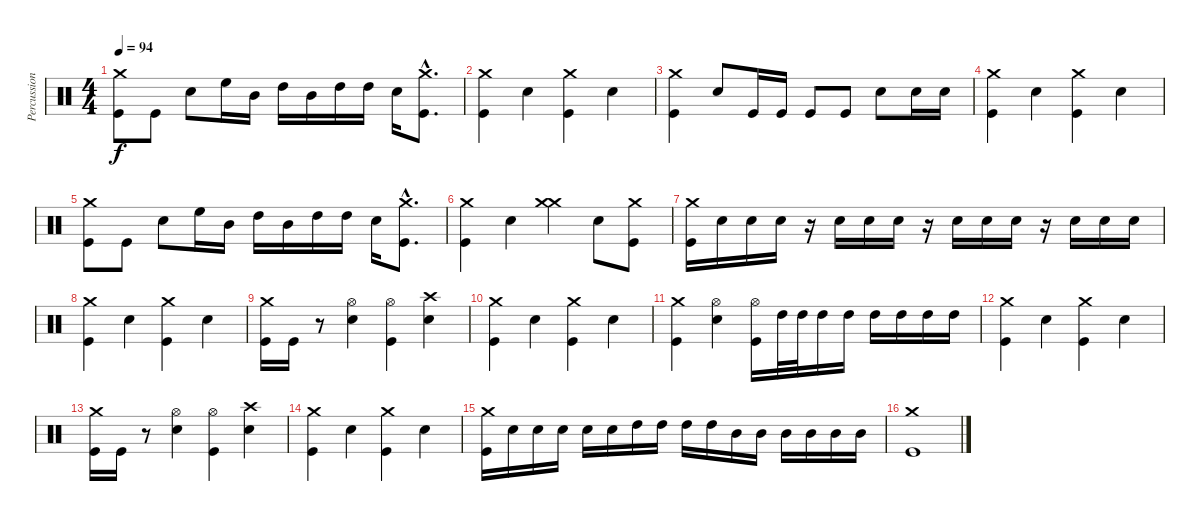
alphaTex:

\track ("Percussion" "Percussion") {instrument percussion}
\staff {score}
\articulation defaults
\ts (4 4)
\tempo 94
\clef neutral
\ks c
("Crash medium (hit)" "Kick (hit)").8{dy f} "Kick (hit)".8 "Snare (hit) 2".8 "High Floor Tom (hit)".16 "Mid Tom (hit)".16 "High Tom (hit)".16 "Mid Tom (hit)".16 "High Tom (hit)".16 "High Tom (hit)".16 "Snare (hit) 2".16 ("Crash medium (hit)"{hac} "Kick (hit)"{hac}).8{d} |
("Crash medium (hit)" "Kick (hit)").4 "Snare (hit) 2".4 ("Crash medium (hit)" "Kick (hit)").4 "Snare (hit) 2".4 |
("Crash medium (hit)" "Kick (hit)").4 "Snare (hit) 2".8 "Kick (hit)".16 "Kick (hit)".16 "Kick (hit)".8 "Kick (hit)".8 "Snare (hit) 2".8 "Snare (hit) 2".16 "Snare (hit) 2".16 |
("Crash medium (hit)" "Kick (hit)").4 "Snare (hit) 2".4 ("Crash medium (hit)" "Kick (hit)").4 "Snare (hit) 2".4 |
("Crash medium (hit)" "Kick (hit)").8 "Kick (hit)".8 "Snare (hit) 2".8 "High Floor Tom (hit)".16 "Mid Tom (hit)".16 "High Tom (hit)".16 "Mid Tom (hit)".16 "High Tom (hit)".16 "High Tom (hit)".16 "Snare (hit) 2".16 ("Crash medium (hit)"{hac} "Kick (hit)"{hac}).8{d} |
("Crash medium (hit)" "Kick (hit)").4 "Snare (hit) 2".4 ("Crash medium (hit)" "Crash medium (hit)").4 "Snare (hit) 2".8 ("Crash medium (hit)" "Kick (hit)").8 |
("Crash medium (hit)" "Kick (hit)").16 "Snare (hit) 2".16 "Snare (hit) 2".16 "Snare (hit) 2".16 r.16 "Snare (hit) 2".16 "Snare (hit) 2".16 "Snare (hit) 2".16 r.16 "Snare (hit) 2".16 "Snare (hit) 2".16 "Snare (hit) 2".16 r.16 "Snare (hit) 2".16 "Snare (hit) 2".16 "Snare (hit) 2".16 |
("Crash medium (hit)" "Kick (hit)").4 "Snare (hit) 2".4 ("Crash medium (hit)" "Kick (hit)").4 "Snare (hit) 2".4 |
("Crash medium (hit)" "Kick (hit)").16 "Kick (hit)".16 r.8 ("Hi-Hat (open)" "Snare (hit) 2").4 ("Hi-Hat (open)" "Kick (hit)").4 ("Crash high (hit)" "Snare (hit) 2").4 |
("Crash medium (hit)" "Kick (hit)").4 "Snare (hit) 2".4 ("Crash medium (hit)" "Kick (hit)").4 "Snare (hit) 2".4 |
("Crash medium (hit)" "Kick (hit)").4 ("Hi-Hat (open)" "Snare (hit) 2").4 ("Hi-Hat (open)" "Kick (hit)").16 "High Tom (hit)".32 "High Tom (hit)".32 "High Tom (hit)".16 "High Tom (hit)".16 "High Tom (hit)".16 "High Tom (hit)".16 "High Tom (hit)".16 "High Tom (hit)".16 |
("Crash medium (hit)" "Kick (hit)").4 "Snare (hit) 2".4 ("Crash medium (hit)" "Kick (hit)").4 "Snare (hit) 2".4 |
("Crash medium (hit)" "Kick (hit)").16 "Kick (hit)".16 r.8 ("Hi-Hat (open)" "Snare (hit) 2").4 ("Hi-Hat (open)" "Kick (hit)").4 ("Crash high (hit)" "Snare (hit) 2").4 |
("Crash medium (hit)" "Kick (hit)").4 "Snare (hit) 2".4 ("Crash medium (hit)" "Kick (hit)").4 "Snare (hit) 2".4 |
("Crash medium (hit)" "Kick (hit)").16 "Snare (hit) 2".16 "Snare (hit) 2".16 "Snare (hit) 2".16 "Snare (hit) 2".16 "Snare (hit) 2".16 "High Tom (hit)".16 "High Tom (hit)".16 "High Tom (hit)".16 "High Tom (hit)".16 "Mid Tom (hit)".16 "Mid Tom (hit)".16 "Mid Tom (hit)".16 "Mid Tom (hit)".16 "Mid Tom (hit)".16 "Mid Tom (hit)".16 |
("Crash medium (hit)" "Kick (hit)").1
